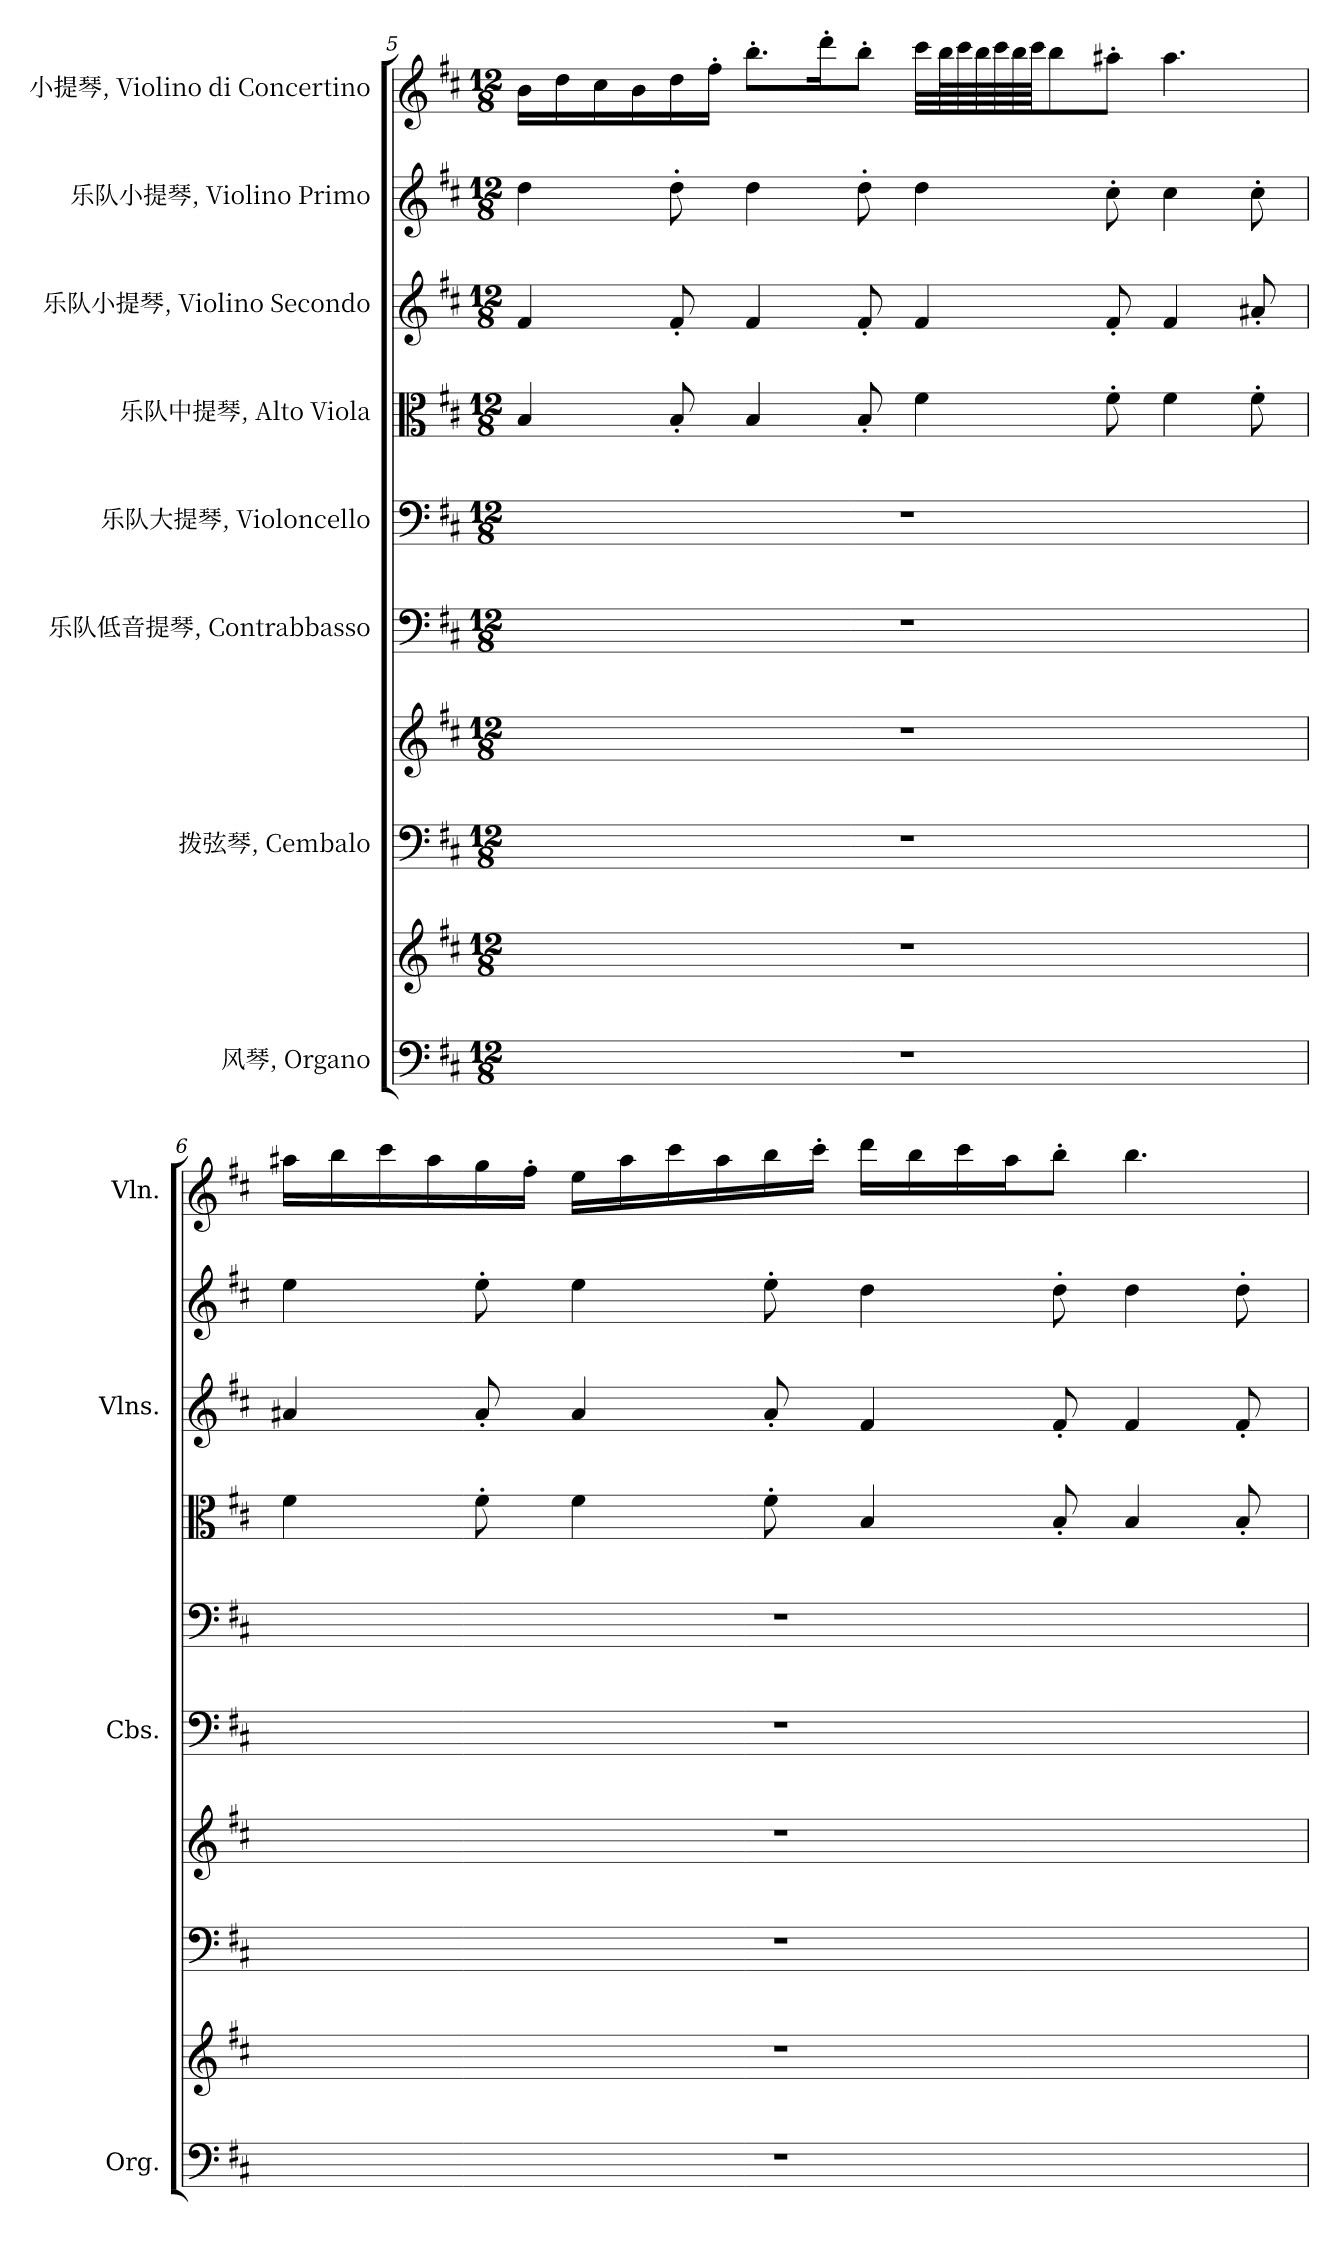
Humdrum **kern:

**kern	**kern	**kern	**kern	**kern	**kern	**kern	**kern	**kern	**kern
*part8	*part8	*part7	*part7	*part6	*part5	*part4	*part3	*part2	*part1
*staff10	*staff9	*staff8	*staff7	*staff6	*staff5	*staff4	*staff3	*staff2	*staff1
*I"风琴, Organo	*	*I"拨弦琴, Cembalo	*	*I"乐队低音提琴, Contrabbasso	*I"乐队大提琴, Violoncello	*I"乐队中提琴, Alto Viola	*I"乐队小提琴, Violino Secondo	*I"乐队小提琴, Violino Primo	*I"小提琴, Violino di Concertino
*I'Org.	*	*	*	*I'Cbs.	*	*	*I'Vlns.	*	*I'Vln.
!!LO:PB:g=z
*clefF4	*clefG2	*clefF4	*clefG2	*clefF4	*clefF4	*clefC3	*clefG2	*clefG2	*clefG2
*	*	*	*	*ITrd7c12	*	*	*	*	*
*k[f#c#]	*k[f#c#]	*k[f#c#]	*k[f#c#]	*k[f#c#]	*k[f#c#]	*k[f#c#]	*k[f#c#]	*k[f#c#]	*k[f#c#]
*M12/8	*M12/8	*M12/8	*M12/8	*M12/8	*M12/8	*M12/8	*M12/8	*M12/8	*M12/8
*MM47	*MM47	*MM47	*MM47	*MM47	*MM47	*MM47	*MM47	*MM47	*MM47
=5	=5	=5	=5	=5	=5	=5	=5	=5	=5
1.r	1.r	1.r	1.r	1.r	1.r	4B/	4f#/	4dd\	16b\LL
.	.	.	.	.	.	.	.	.	16dd\
.	.	.	.	.	.	.	.	.	16cc#\
.	.	.	.	.	.	.	.	.	16b\
.	.	.	.	.	.	8B'/	8f#'/	8dd'\	16dd\
.	.	.	.	.	.	.	.	.	16ff#'\JJ
.	.	.	.	.	.	4B/	4f#/	4dd\	8.bb'\L
.	.	.	.	.	.	.	.	.	16ddd'\K
.	.	.	.	.	.	8B'/	8f#'/	8dd'\	8bb'\J
.	.	.	.	.	.	4f#\	4f#/	4dd\	32ccc#\LLL
.	.	.	.	.	.	.	.	.	64bb\L
.	.	.	.	.	.	.	.	.	64ccc#\
.	.	.	.	.	.	.	.	.	64bb\
.	.	.	.	.	.	.	.	.	64ccc#\
.	.	.	.	.	.	.	.	.	64bb\
.	.	.	.	.	.	.	.	.	64ccc#\JJJ
.	.	.	.	.	.	.	.	.	8bb\
.	.	.	.	.	.	8f#'\	8f#'/	8cc#'\	8aa#X'\J
.	.	.	.	.	.	4f#\	4f#/	4cc#\	4.aa#\
.	.	.	.	.	.	8f#'\	8a#X'/	8cc#'\	.
!!LO:PB:g=z
=6	=6	=6	=6	=6	=6	=6	=6	=6	=6
1.r	1.r	1.r	1.r	1.r	1.r	4f#\	4a#X/	4ee\	16aa#X\LL
.	.	.	.	.	.	.	.	.	16bb\
.	.	.	.	.	.	.	.	.	16ccc#\
.	.	.	.	.	.	.	.	.	16aa#\
.	.	.	.	.	.	8f#'\	8a#'/	8ee'\	16gg\
.	.	.	.	.	.	.	.	.	16ff#'\JJ
.	.	.	.	.	.	4f#\	4a#/	4ee\	16ee\LL
.	.	.	.	.	.	.	.	.	16aa#\
.	.	.	.	.	.	.	.	.	16ccc#\
.	.	.	.	.	.	.	.	.	16aa#\
.	.	.	.	.	.	8f#'\	8a#'/	8ee'\	16bb\
.	.	.	.	.	.	.	.	.	16ccc#'\JJ
.	.	.	.	.	.	4B/	4f#/	4dd\	16ddd\LL
.	.	.	.	.	.	.	.	.	16bb\
.	.	.	.	.	.	.	.	.	16ccc#\
.	.	.	.	.	.	.	.	.	16aa#\J
.	.	.	.	.	.	8B'/	8f#'/	8dd'\	8bb'\J
.	.	.	.	.	.	4B/	4f#/	4dd\	4.bb\
.	.	.	.	.	.	8B'/	8f#'/	8dd'\	.
=	=	=	=	=	=	=	=	=	=
*-	*-	*-	*-	*-	*-	*-	*-	*-	*-
